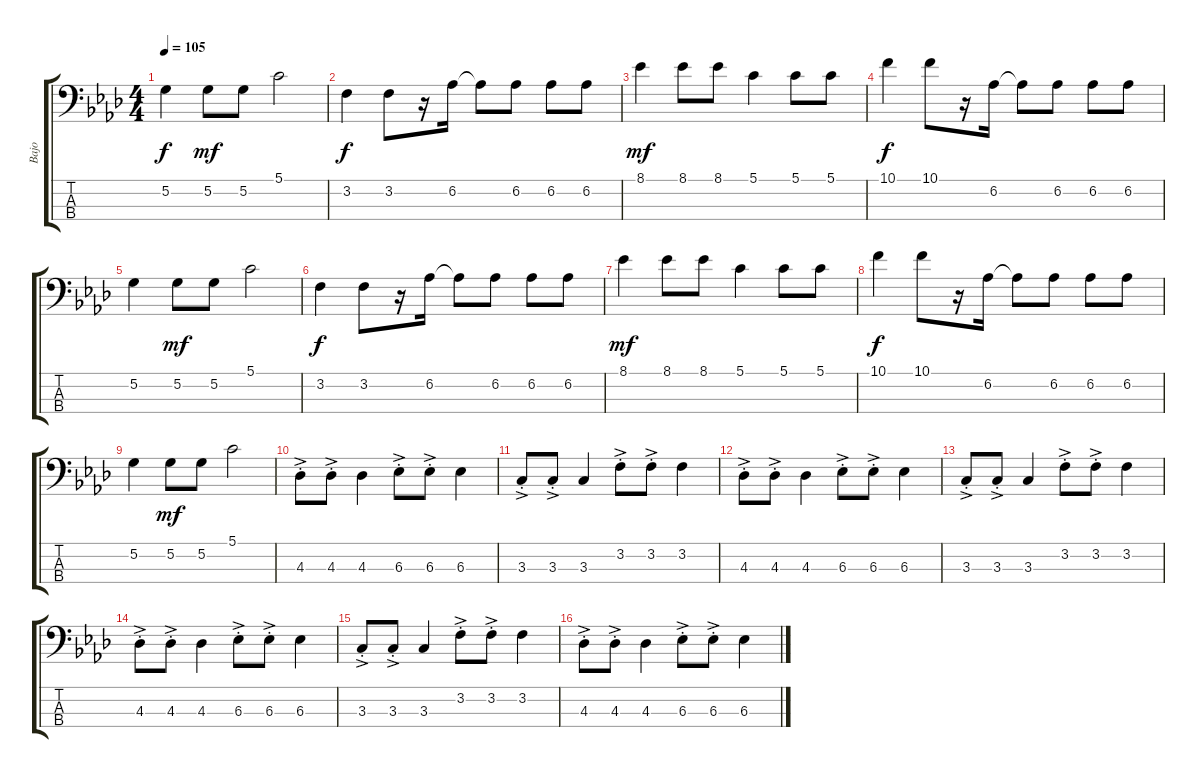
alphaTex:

\track ("Bajo" "Bajo") {instrument electricbassfinger}
\staff {score tabs}
\tuning (G2 D2 A1 E1) {hide}
\ts (4 4)
\tempo 105
\clef f4
\ks fminor
5.2.4{dy f} 5.2.8{dy mf} 5.2.8 5.1.2 |
3.2.4{dy f} 3.2.8 r.16 6.2.16 6.2{t}.8 6.2.8 6.2.8 6.2.8 |
8.1.4{dy mf} 8.1.8 8.1.8 5.1.4 5.1.8 5.1.8 |
10.1.4{dy f} 10.1.8 r.16 6.2.16 6.2{t}.8 6.2.8 6.2.8 6.2.8 |
5.2.4 5.2.8{dy mf} 5.2.8 5.1.2 |
3.2.4{dy f} 3.2.8 r.16 6.2.16 6.2{t}.8 6.2.8 6.2.8 6.2.8 |
8.1.4{dy mf} 8.1.8 8.1.8 5.1.4 5.1.8 5.1.8 |
10.1.4{dy f} 10.1.8 r.16 6.2.16 6.2{t}.8 6.2.8 6.2.8 6.2.8 |
5.2.4 5.2.8{dy mf} 5.2.8 5.1.2 |
4.3{ac st}.8 4.3{ac st}.8 4.3.4 6.3{ac st}.8 6.3{ac st}.8 6.3.4 |
3.3{ac st}.8 3.3{ac st}.8 3.3.4 3.2{ac st}.8 3.2{ac st}.8 3.2.4 |
4.3{ac st}.8 4.3{ac st}.8 4.3.4 6.3{ac st}.8 6.3{ac st}.8 6.3.4 |
3.3{ac st}.8 3.3{ac st}.8 3.3.4 3.2{ac st}.8 3.2{ac st}.8 3.2.4 |
4.3{ac st}.8 4.3{ac st}.8 4.3.4 6.3{ac st}.8 6.3{ac st}.8 6.3.4 |
3.3{ac st}.8 3.3{ac st}.8 3.3.4 3.2{ac st}.8 3.2{ac st}.8 3.2.4 |
4.3{ac st}.8 4.3{ac st}.8 4.3.4 6.3{ac st}.8 6.3{ac st}.8 6.3.4
